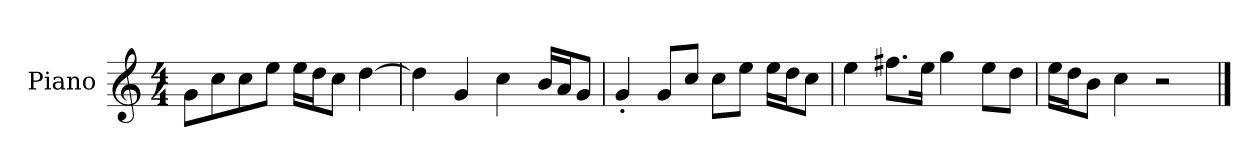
**kern
*part1
*staff1
*I"Piano
*I'P-no
*clefG2
*k[]
*M4/4
*MM90
=1
8g\L
8cc\
8cc\
8ee\J
16ee\LL
16dd\J
8cc\J
[4dd\
=2
4dd\]
4g/
4cc\
16b/LL
16a/J
8g/J
=3
4g'/
8g/L
8cc/J
8cc\L
8ee\J
16ee\LL
16dd\J
8cc\J
=4
4ee\
8.ff#X\L
16ee\Jk
4gg\
8ee\L
8dd\J
=5
16ee\LL
16dd\J
8b\J
4cc\
2r
==
*-
